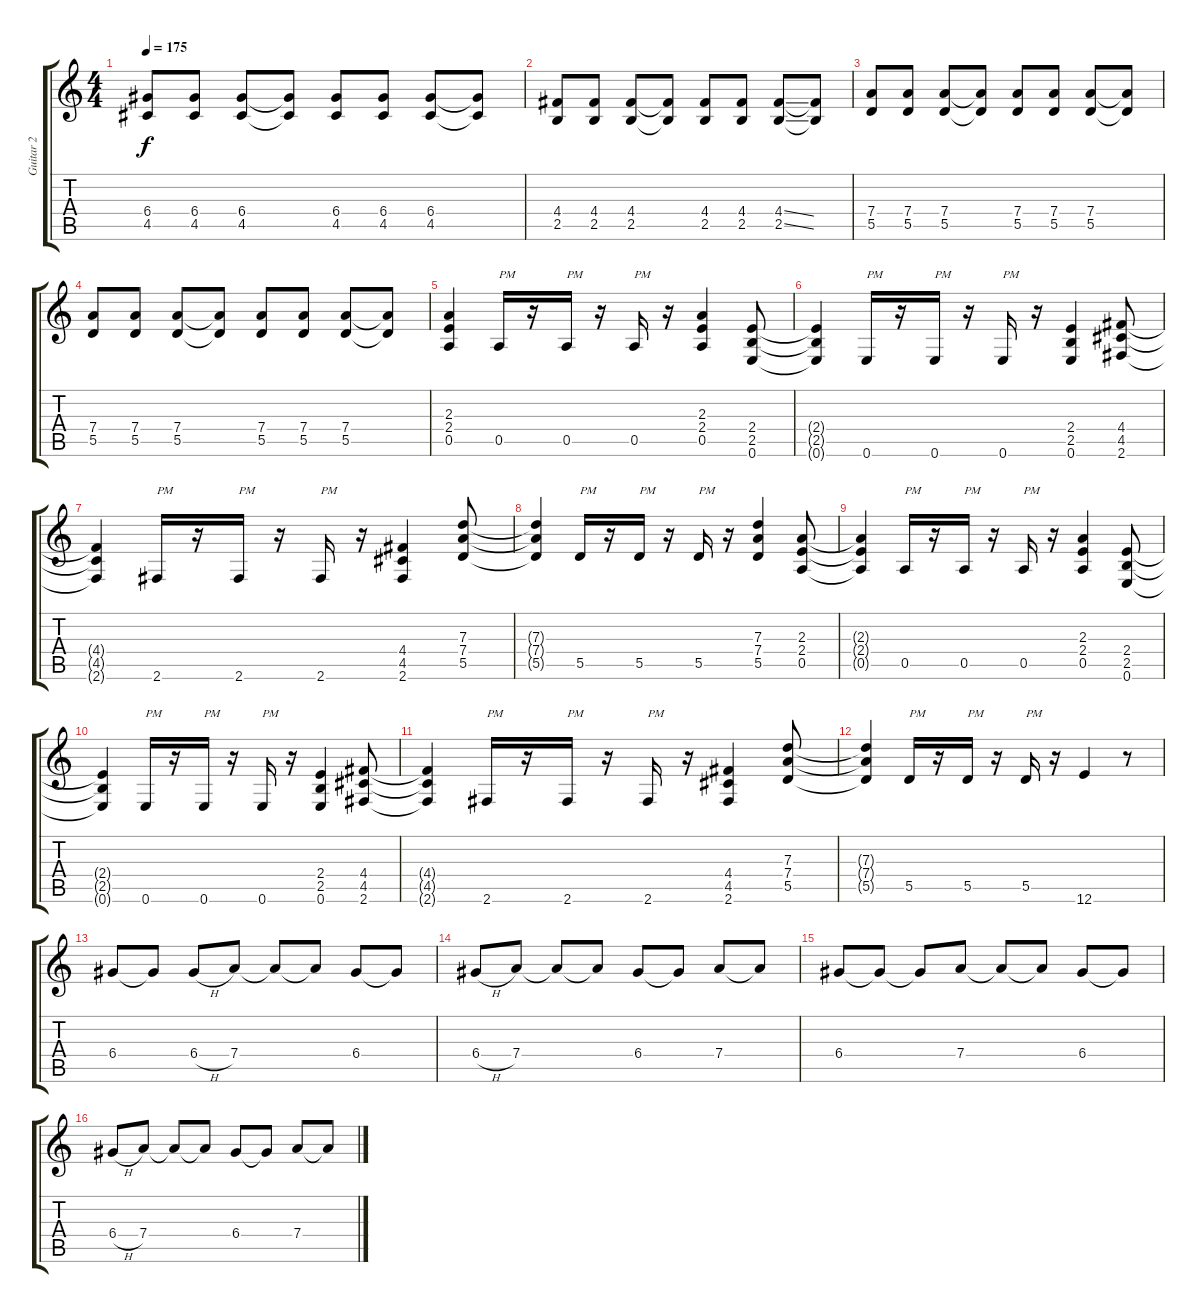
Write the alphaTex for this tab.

\track ("Guitar 2" "Guitar 2") {instrument distortionguitar}
\staff {score tabs}
\tuning (E4 B3 G3 D3 A2 E2) {hide}
\ts (4 4)
\tempo 175
\clef g2
\ks c
(6.4 4.5).8{dy f} (6.4 4.5).8 (6.4 4.5).8 (6.4{t} 4.5{t}).8 (6.4 4.5).8 (6.4 4.5).8 (6.4 4.5).8 (6.4{t} 4.5{t}).8 |
(4.4 2.5).8 (4.4 2.5).8 (4.4 2.5).8 (4.4{t} 2.5{t}).8 (4.4 2.5).8 (4.4 2.5).8 (4.4{ss} 2.5{ss}).8 (4.4{t} 2.5{t}).8 |
(7.4 5.5).8 (7.4 5.5).8 (7.4 5.5).8 (7.4{t} 5.5{t}).8 (7.4 5.5).8 (7.4 5.5).8 (7.4 5.5).8 (7.4{t} 5.5{t}).8 |
(7.4 5.5).8 (7.4 5.5).8 (7.4 5.5).8 (7.4{t} 5.5{t}).8 (7.4 5.5).8 (7.4 5.5).8 (7.4 5.5).8 (7.4{t} 5.5{t}).8 |
(2.3 2.4 0.5).4 0.5.16{txt "PM"} r.16 0.5.16{txt "PM"} r.16 0.5.16{txt "PM"} r.16 (2.3 2.4 0.5).4 (2.4 2.5 0.6).8 |
(2.4{t} 2.5{t} 0.6{t}).4 0.6.16{txt "PM"} r.16 0.6.16{txt "PM"} r.16 0.6.16{txt "PM"} r.16 (2.4 2.5 0.6).4 (4.4 4.5 2.6).8 |
(4.4{t} 4.5{t} 2.6{t}).4 2.6.16{txt "PM"} r.16 2.6.16{txt "PM"} r.16 2.6.16{txt "PM"} r.16 (4.4 4.5 2.6).4 (7.3 7.4 5.5).8 |
(7.3{t} 7.4{t} 5.5{t}).4 5.5.16{txt "PM"} r.16 5.5.16{txt "PM"} r.16 5.5.16{txt "PM"} r.16 (7.3 7.4 5.5).4 (2.3 2.4 0.5).8 |
(2.3{t} 2.4{t} 0.5{t}).4 0.5.16{txt "PM"} r.16 0.5.16{txt "PM"} r.16 0.5.16{txt "PM"} r.16 (2.3 2.4 0.5).4 (2.4 2.5 0.6).8 |
(2.4{t} 2.5{t} 0.6{t}).4 0.6.16{txt "PM"} r.16 0.6.16{txt "PM"} r.16 0.6.16{txt "PM"} r.16 (2.4 2.5 0.6).4 (4.4 4.5 2.6).8 |
(4.4{t} 4.5{t} 2.6{t}).4 2.6.16{txt "PM"} r.16 2.6.16{txt "PM"} r.16 2.6.16{txt "PM"} r.16 (4.4 4.5 2.6).4 (7.3 7.4 5.5).8 |
(7.3{t} 7.4{t} 5.5{t}).4 5.5.16{txt "PM"} r.16 5.5.16{txt "PM"} r.16 5.5.16{txt "PM"} r.16 12.6.4 r.8 |
6.4.8 6.4{t}.8 6.4{h}.8 7.4.8 7.4{t}.8 7.4{t}.8 6.4.8 6.4{t}.8 |
6.4{h}.8 7.4.8 7.4{t}.8 7.4{t}.8 6.4.8 6.4{t}.8 7.4.8 7.4{t}.8 |
6.4.8 6.4{t}.8 6.4{t}.8 7.4.8 7.4{t}.8 7.4{t}.8 6.4.8 6.4{t}.8 |
6.4{h}.8 7.4.8 7.4{t}.8 7.4{t}.8 6.4.8 6.4{t}.8 7.4.8 7.4{t}.8
